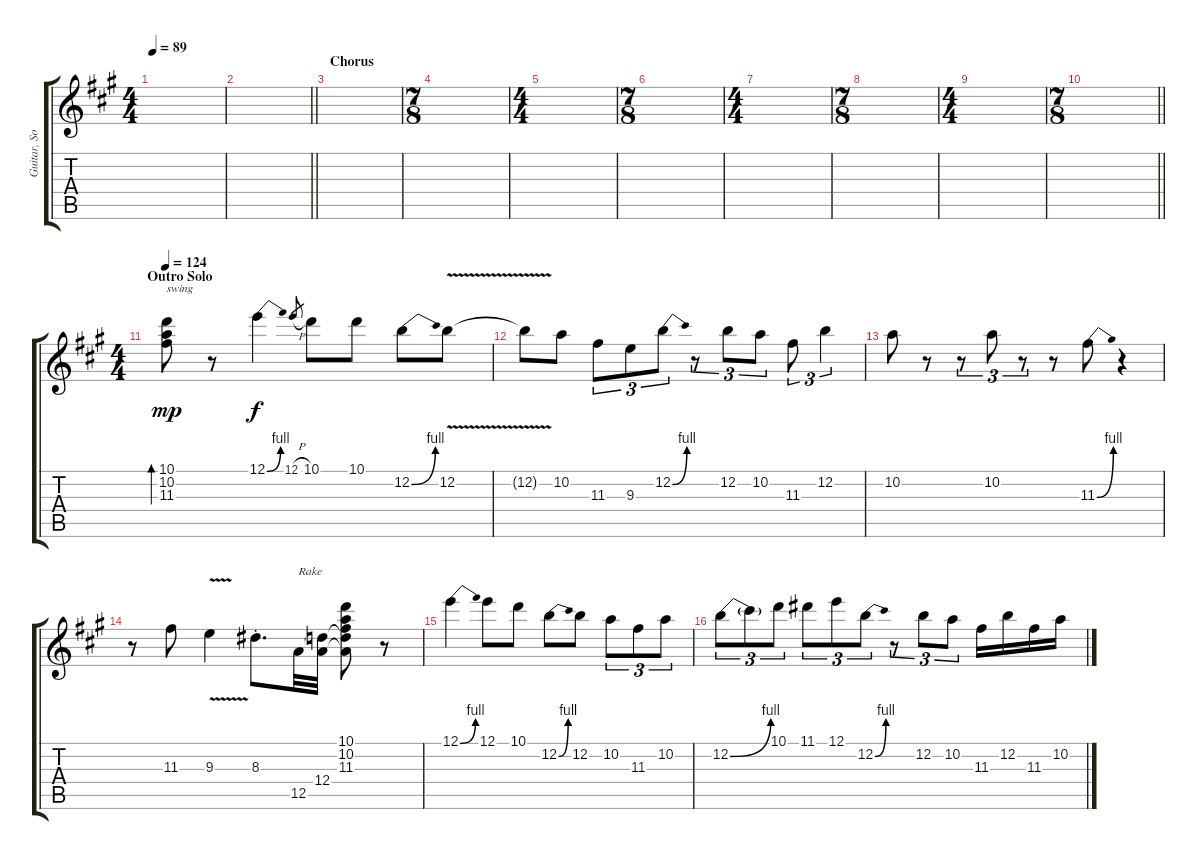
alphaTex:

\track ("Guitar, Solo/Fills" "Guitar, So") {instrument distortionguitar}
\staff {score tabs}
\tuning (E4 B3 G3 D3 A2 E2) {hide}
\ts (4 4)
\tempo 89
\clef g2
\ks a
|
\barLineRight lightlight
|
\section ("" "Chorus")
|
\ts (7 8)
|
\ts (4 4)
|
\ts (7 8)
|
\ts (4 4)
|
\ts (7 8)
|
\ts (4 4)
|
\ts (7 8)
\barLineRight lightlight
|
\ts (4 4)
\section ("" "Outro Solo")
\tempo 124
(10.1 10.2 11.3).8{bd 60 txt "swing" dy mp volume 13 balance 14} r.8 12.1{be (bend 0 0 60 4)}.4{dy f} 12.1{h}.8{gr} 10.1.8 10.1.8 12.2{be (bend 0 0 60 4)}.8 12.2{v}.8 |
12.2{t}.8 10.2.8 11.3.8{tu (3 2)} 9.3.8{tu (3 2)} 12.2{be (bend 0 0 60 4)}.8{tu (3 2)} r.8{tu (3 2)} 12.2.8{tu (3 2)} 10.2.8{tu (3 2)} 11.3.8{tu (3 2)} 12.2.4{tu (3 2)} |
10.2.8 r.8 r.8{tu (3 2)} 10.2.8{tu (3 2)} r.8{tu (3 2)} r.8 11.3{be (bend 0 0 60 4)}.8 r.4 |
r.8 11.3.8 9.3{v}.4 8.3{st}.8{d} 12.5.32{txt "Rake"} (12.4 12.5{t}).32 (10.1 10.2 11.3 12.4{t} 12.5{t}).8 r.8 |
12.1{be (bend 0 0 60 4)}.4 12.1.8 10.1.8 12.2{be (bend 0 0 60 4)}.8 12.2.8 10.2.8{tu (3 2)} 11.3.8{tu (3 2)} 10.2.8{tu (3 2)} |
12.2{be (bend 0 0 60 4)}.8{tu (3 2)} 12.2{t}.8{tu (3 2)} 10.1.8{tu (3 2)} 11.1.8{tu (3 2)} 12.1.8{tu (3 2)} 12.2{be (bend 0 0 60 4)}.8{tu (3 2)} r.8{tu (3 2)} 12.2.8{tu (3 2)} 10.2.8{tu (3 2)} 11.3.16 12.2.16 11.3.16 10.2.16
